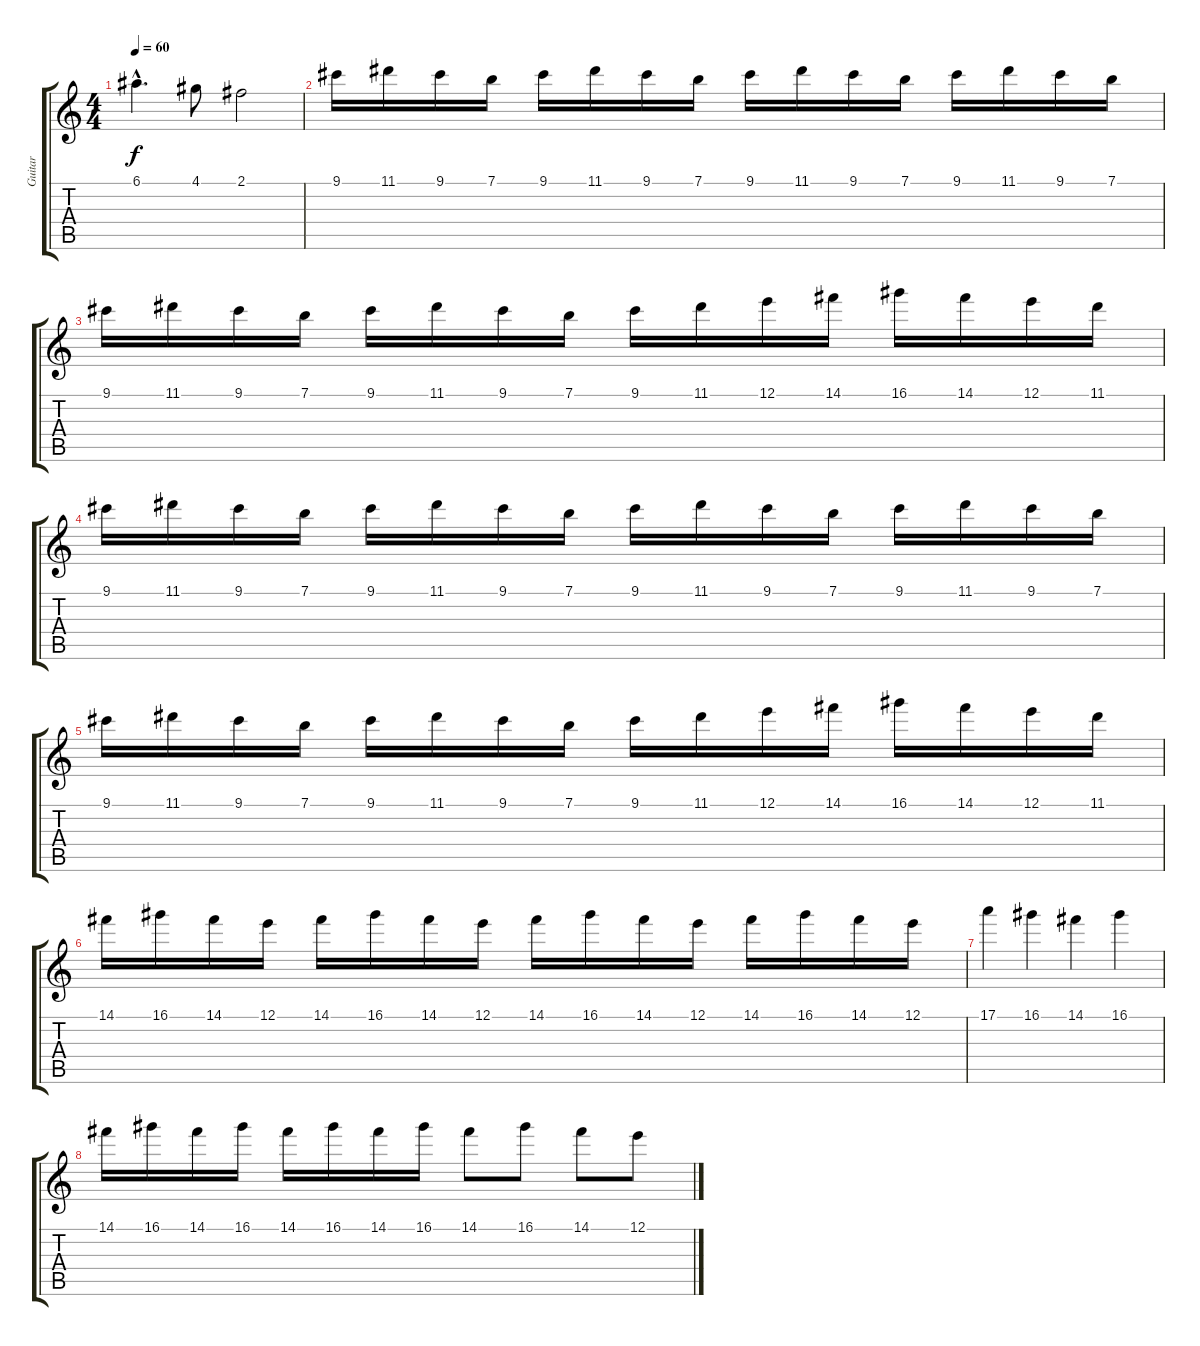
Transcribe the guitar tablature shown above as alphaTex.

\track ("Guitar" "Guitar") {instrument distortionguitar}
\staff {score tabs}
\tuning (E4 B3 G3 D3 A2 E2) {hide}
\ts (4 4)
\tempo 60
\clef g2
\ks c
6.1{hac}.4{d dy f} 4.1.8 2.1.2 |
9.1.16 11.1.16 9.1.16 7.1.16 9.1.16 11.1.16 9.1.16 7.1.16 9.1.16 11.1.16 9.1.16 7.1.16 9.1.16 11.1.16 9.1.16 7.1.16 |
9.1.16 11.1.16 9.1.16 7.1.16 9.1.16 11.1.16 9.1.16 7.1.16 9.1.16 11.1.16 12.1.16 14.1.16 16.1.16 14.1.16 12.1.16 11.1.16 |
9.1.16 11.1.16 9.1.16 7.1.16 9.1.16 11.1.16 9.1.16 7.1.16 9.1.16 11.1.16 9.1.16 7.1.16 9.1.16 11.1.16 9.1.16 7.1.16 |
9.1.16 11.1.16 9.1.16 7.1.16 9.1.16 11.1.16 9.1.16 7.1.16 9.1.16 11.1.16 12.1.16 14.1.16 16.1.16 14.1.16 12.1.16 11.1.16 |
14.1.16 16.1.16 14.1.16 12.1.16 14.1.16 16.1.16 14.1.16 12.1.16 14.1.16 16.1.16 14.1.16 12.1.16 14.1.16 16.1.16 14.1.16 12.1.16 |
17.1.4 16.1.4 14.1.4 16.1.4 |
14.1.16 16.1.16 14.1.16 16.1.16 14.1.16 16.1.16 14.1.16 16.1.16 14.1.8 16.1.8 14.1.8 12.1.8
